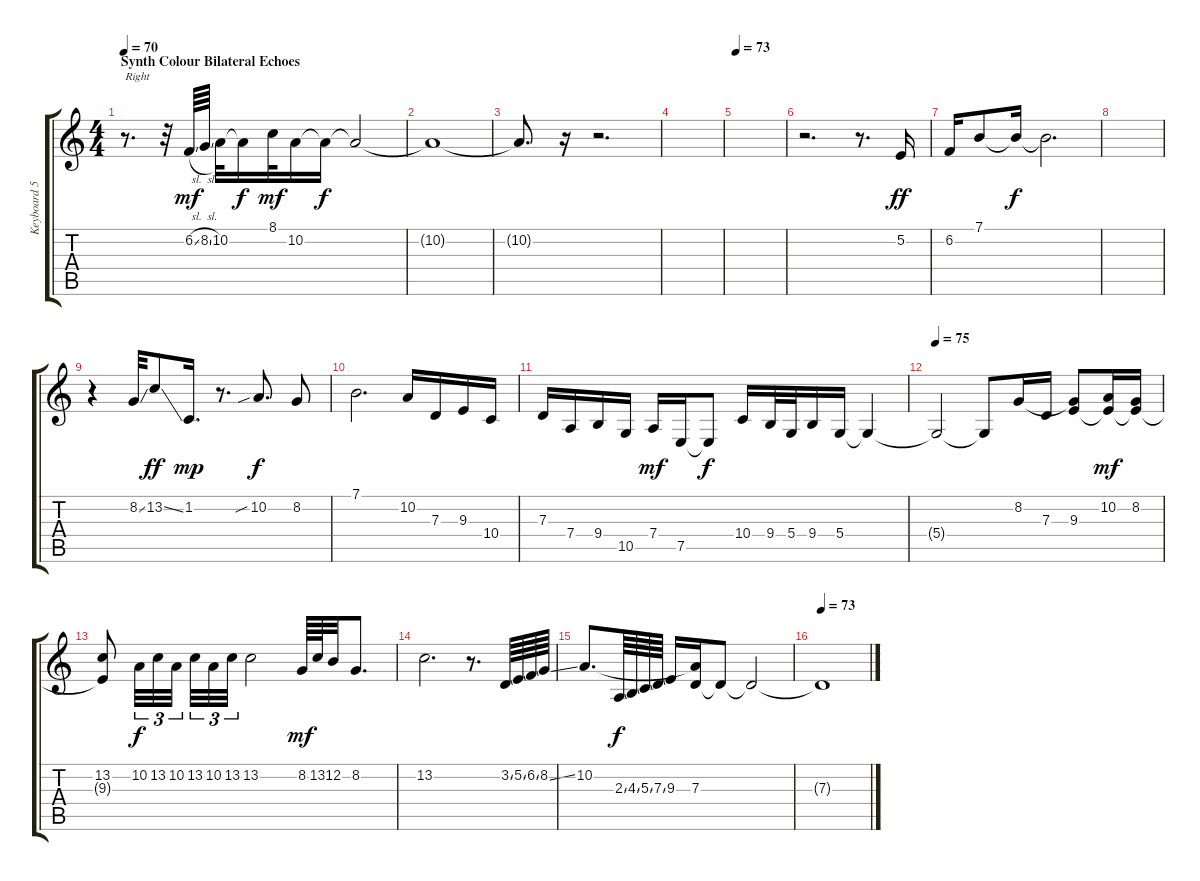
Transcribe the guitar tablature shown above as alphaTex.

\track ("Keyboard 5 RC" "Keyboard 5") {instrument lead2sawtooth}
\staff {score tabs}
\tuning (E4 B3 G3 D3 A2 E2) {hide}
\ts (4 4)
\section ("" "Synth Colour Bilateral Echoes")
\tempo 70
\tempo 71
\tempo 70
\clef g2
\ks c
r.8{d txt "Right" dy mf balance 16 instrument lead2sawtooth} r.32 6.2{sl}.64 8.2{sl}.64 10.2.32 10.2{t}.16{dy f} 8.1.32{dy mf} 10.2.16 10.2{t}.16{dy f} 10.2{t}.2 |
10.2{t}.1 |
10.2{t}.8{d} r.16 r.2{d} |
|
\tempo 73
|
r.2{d} r.8{d} 5.2.16{dy ff} |
6.2.16 7.1.8 7.1{t}.16{dy f} 7.1{t}.2{d} |
|
r.4 8.2{ss}.32 13.2{ss}.8{dy ff} 1.2.16{d dy mp} r.8{d} 10.2{sib}.8{d dy f} 8.2.8 |
7.1.2{d} 10.2.16 7.3.16 9.3.16 10.4.16 |
7.3.16 7.4.16 9.4.16 10.5.16 7.4.16{dy mf} 7.5.16 7.5{t}.8{dy f} 10.4.16 9.4.32 5.4.32 9.4.16 5.4.16 5.4{t}.4 |
\tempo 75
5.4{t}.2 5.4{t}.8 8.2.16 7.3.16 (8.2{t} 9.3).8 (10.2 9.3{t}).16{dy mf} (8.2 9.3{t}).16 |
(13.2 9.3{t}).8 10.2.32{tu (3 2) dy f} 13.2.32{tu (3 2)} 10.2.32{tu (3 2)} 13.2.32{tu (3 2)} 10.2.32{tu (3 2)} 13.2.32{tu (3 2)} 13.2.2 8.2.64{dy mf} 13.2.64 12.2.32 8.2.8{d} |
13.2.2{d} r.8{d} 3.2{ss}.64 5.2{ss}.64 6.2{ss}.64 8.2{ss}.64 |
10.2.8{d} 2.3{ss}.64{dy f} 4.3{ss}.64 5.3{ss}.64 7.3{ss}.64 9.3.16 (10.2{t} 7.3).16 7.3{t}.8 7.3{t}.2 |
\tempo 73
7.3{t}.1
